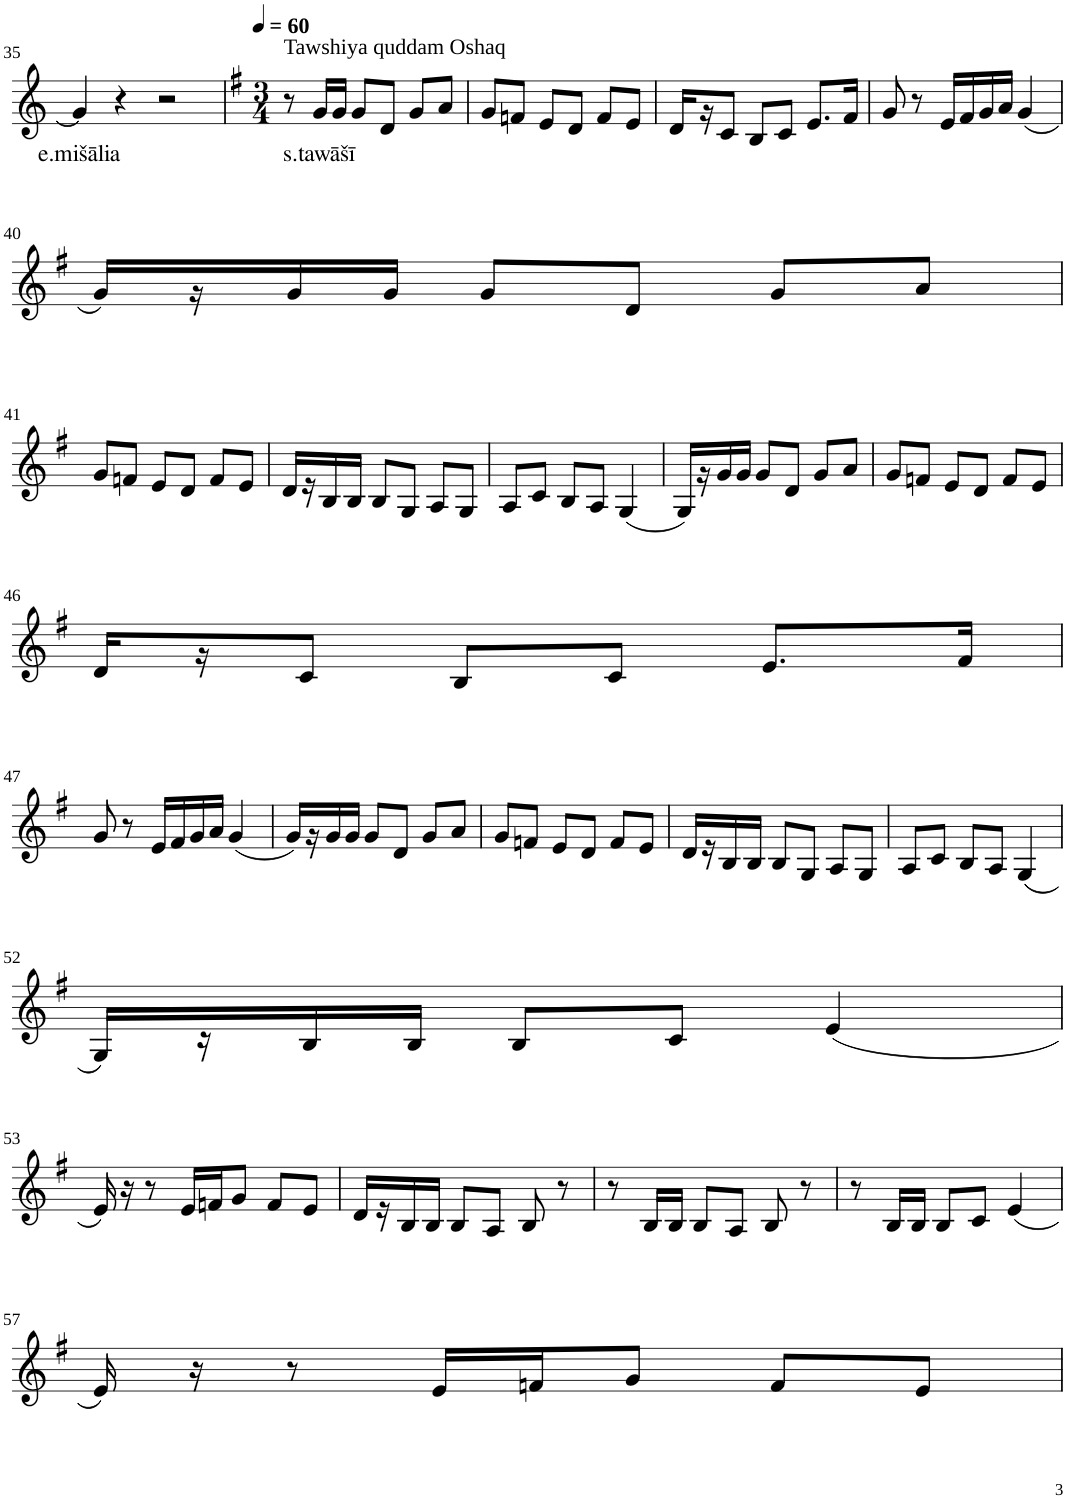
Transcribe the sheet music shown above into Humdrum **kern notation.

**kern	**text
*part1	*part1
*staff1	*staff1
*I"Violin	*
!!LO:PB:g=z
*clefG2	*
*k[]	*
*M4/4	*
=35	=35
!	!LO:LY:b
4g/]	e.mišālia
4r	.
2r	.
=36	=36
*k[f#]	*
*G:	*
*M3/4	*
*MM60	*
!LO:TX:a:t=Tawshiya quddam Oshaq	!
8r	.
!	!LO:LY:b
16g/LL	s.tawāšī
16g/JJ	.
8g/L	.
8d/J	.
8g/L	.
8a/J	.
=37	=37
8g/L	.
8fn/J	.
8e/L	.
8d/J	.
8f/L	.
8e/J	.
=38	=38
16d/LL	.
16r	.
8c/J	.
8B/L	.
8c/J	.
8.e/L	.
16f#/Jk	.
=39	=39
8g/	.
8r	.
16e/LL	.
16f#/	.
16g/	.
16a/JJ	.
(4g/	.
!!LO:LB:g=z
=40	=40
16g/LL)	.
16r	.
16g/	.
16g/JJ	.
8g/L	.
8d/J	.
8g/L	.
8a/J	.
!!LO:LB:g=z
=41	=41
8g/L	.
8fn/J	.
8e/L	.
8d/J	.
8f/L	.
8e/J	.
=42	=42
16d/LL	.
16r	.
16B/	.
16B/JJ	.
8B/L	.
8G/J	.
8A/L	.
8G/J	.
=43	=43
8A/L	.
8c/J	.
8B/L	.
8A/J	.
(4G/	.
=44	=44
16G/LL)	.
16r	.
16g/	.
16g/JJ	.
8g/L	.
8d/J	.
8g/L	.
8a/J	.
=45	=45
8g/L	.
8fn/J	.
8e/L	.
8d/J	.
8f/L	.
8e/J	.
!!LO:LB:g=z
=46	=46
16d/LL	.
16r	.
8c/J	.
8B/L	.
8c/J	.
8.e/L	.
16f#/Jk	.
!!LO:LB:g=z
=47	=47
8g/	.
8r	.
16e/LL	.
16f#/	.
16g/	.
16a/JJ	.
(4g/	.
=48	=48
16g/LL)	.
16r	.
16g/	.
16g/JJ	.
8g/L	.
8d/J	.
8g/L	.
8a/J	.
=49	=49
8g/L	.
8fn/J	.
8e/L	.
8d/J	.
8f/L	.
8e/J	.
=50	=50
16d/LL	.
16r	.
16B/	.
16B/JJ	.
8B/L	.
8G/J	.
8A/L	.
8G/J	.
=51	=51
8A/L	.
8c/J	.
8B/L	.
8A/J	.
(4G/	.
!!LO:LB:g=z
=52	=52
16G/LL)	.
16r	.
16B/	.
16B/JJ	.
8B/L	.
8c/J	.
(4e/	.
!!LO:LB:g=z
=53	=53
16e/)	.
16r	.
8r	.
16e/LL	.
16fn/J	.
8g/J	.
8f/L	.
8e/J	.
=54	=54
16d/LL	.
16r	.
16B/	.
16B/JJ	.
8B/L	.
8A/J	.
8B/	.
8r	.
=55	=55
8r	.
16B/LL	.
16B/JJ	.
8B/L	.
8A/J	.
8B/	.
8r	.
=56	=56
8r	.
16B/LL	.
16B/JJ	.
8B/L	.
8c/J	.
(4e/	.
!!LO:LB:g=z
=57	=57
16e/)	.
16r	.
8r	.
16e/LL	.
16fn/J	.
8g/J	.
8f/L	.
8e/J	.
=	=
*-	*-
